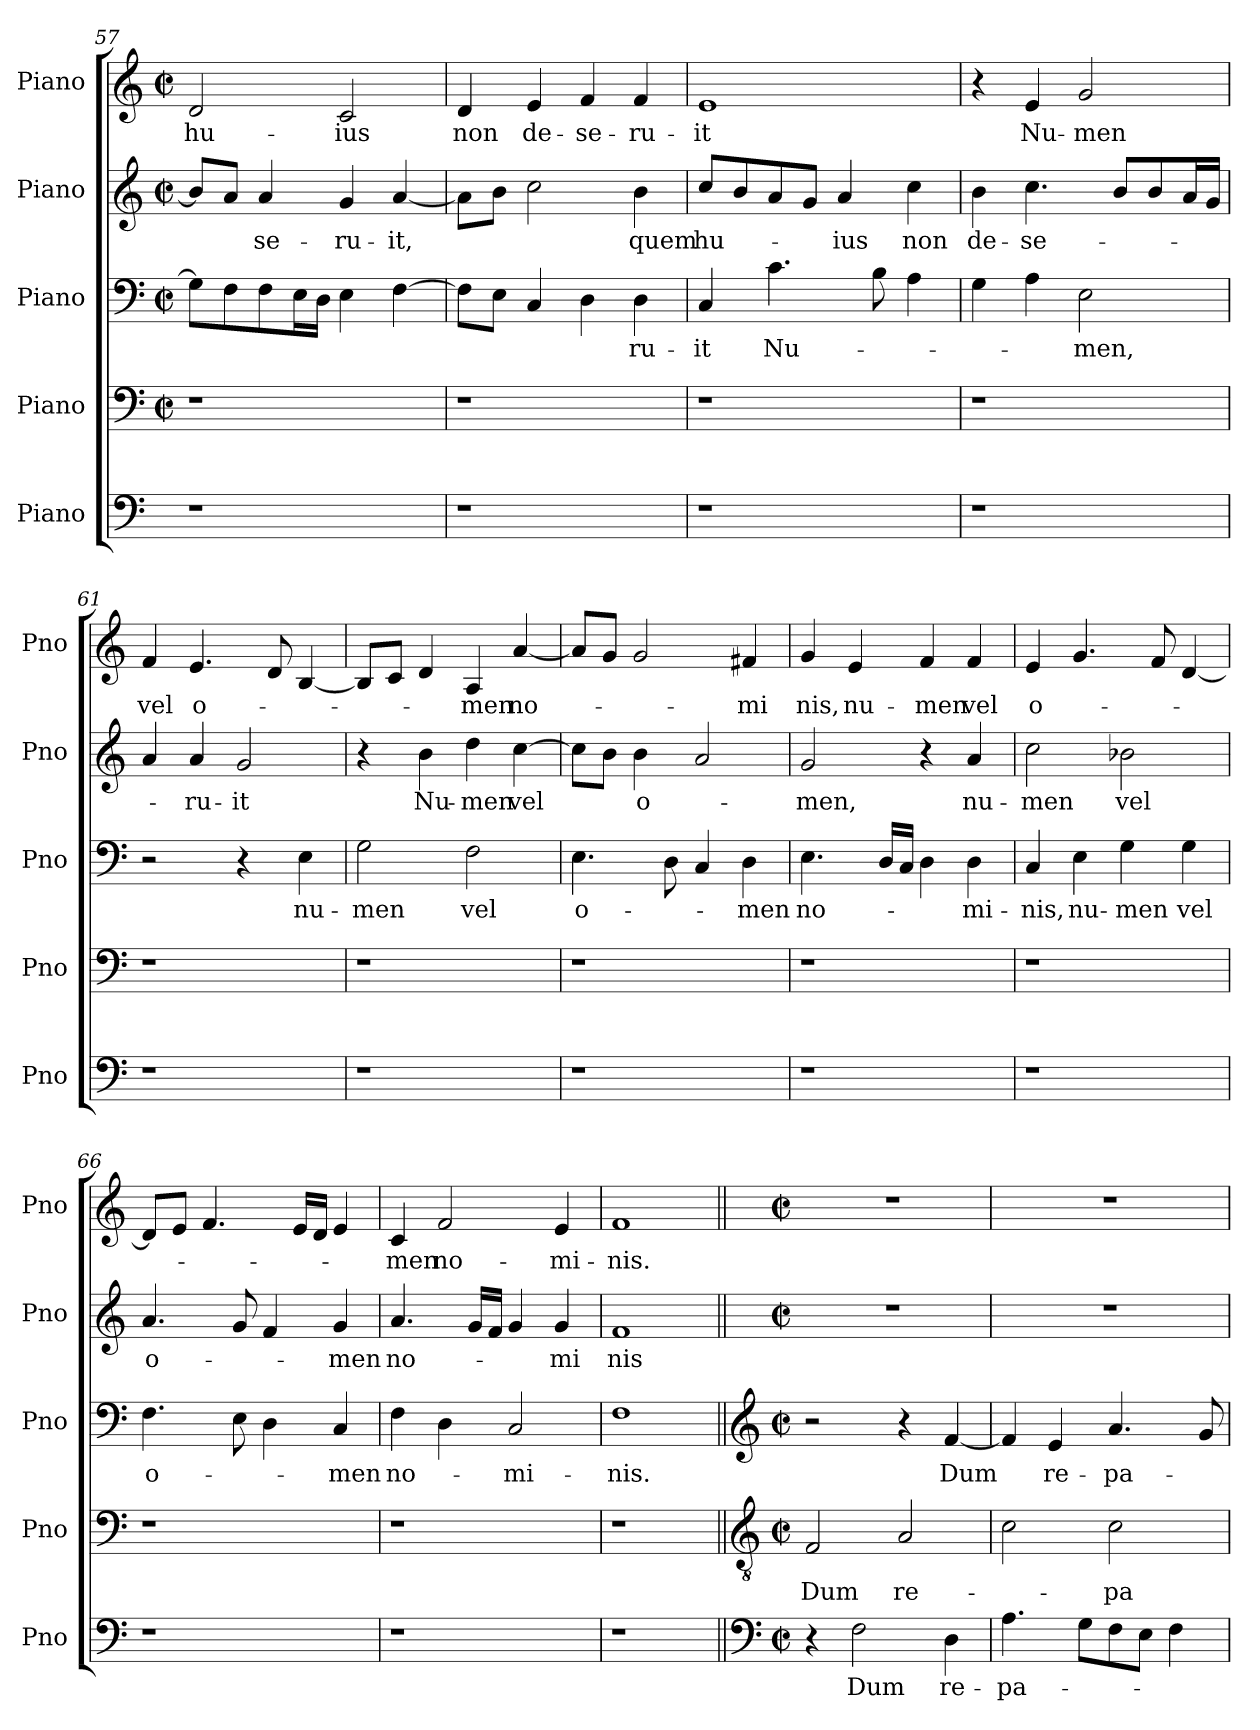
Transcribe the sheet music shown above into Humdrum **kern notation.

**kern	**text	**kern	**text	**kern	**text	**kern	**text	**kern	**text
*part5	*part5	*part4	*part4	*part3	*part3	*part2	*part2	*part1	*part1
*staff5	*staff5	*staff4	*staff4	*staff3	*staff3	*staff2	*staff2	*staff1	*staff1
*I"Piano	*	*I"Piano	*	*I"Piano	*	*I"Piano	*	*I"Piano	*
*I'Pno	*	*I'Pno	*	*I'Pno	*	*I'Pno	*	*I'Pno	*
*clefF4	*	*clefF4	*	*clefF4	*	*clefG2	*	*clefG2	*
*k[]	*	*k[]	*	*k[]	*	*k[]	*	*k[]	*
*	*	*M2/2	*	*M2/2	*	*M2/2	*	*M2/2	*
*	*	*met(c|)	*	*met(c|)	*	*met(c|)	*	*met(c|)	*
=57	=57	=57	=57	=57	=57	=57	=57	=57	=57
!	!	!	!	!	!	!	!	!	!LO:LY:b
1r	.	1r	.	8G\L]	.	8b-/L]	.	2d/	hu-
.	.	.	.	8F\	.	8a/J	.	.	.
!	!	!	!	!	!	!	!LO:LY:b	!	!
.	.	.	.	8F\	.	4a/	-se-	.	.
.	.	.	.	16E\L	.	.	.	.	.
.	.	.	.	16D\JJ	.	.	.	.	.
!	!	!	!	!	!	!	!LO:LY:b	!	!LO:LY:b
.	.	.	.	4E\	.	4g/	-ru-	2c/	-ius
!	!	!	!	!	!	!	!LO:LY:b	!	!
.	.	.	.	[4F\	.	[4a/	-it,	.	.
=58	=58	=58	=58	=58	=58	=58	=58	=58	=58
!	!	!	!	!	!	!	!	!	!LO:LY:b
1r	.	1r	.	8F\L]	.	8a\L]	.	4d/	non
.	.	.	.	8E\J	.	8b\J	.	.	.
!	!	!	!	!	!	!	!	!	!LO:LY:b
.	.	.	.	4C/	.	2cc\	.	4e/	de-
!	!	!	!	!	!	!	!	!	!LO:LY:b
.	.	.	.	4D\	.	.	.	4f/	-se-
!	!	!	!	!	!LO:LY:b	!	!LO:LY:b	!	!LO:LY:b
.	.	.	.	4D\	-ru-	4b\	quem	4f/	-ru-
=59	=59	=59	=59	=59	=59	=59	=59	=59	=59
!	!	!	!	!	!LO:LY:b	!	!LO:LY:b	!	!LO:LY:b
1r	.	1r	.	4C/	-it	8cc/L	hu-	1e	-it
.	.	.	.	.	.	8b/	.	.	.
!	!	!	!	!	!LO:LY:b	!	!	!	!
.	.	.	.	4.c\	Nu-	8a/	.	.	.
.	.	.	.	.	.	8g/J	.	.	.
!	!	!	!	!	!	!	!LO:LY:b	!	!
.	.	.	.	.	.	4a/	-ius	.	.
.	.	.	.	8B\	.	.	.	.	.
!	!	!	!	!	!	!	!LO:LY:b	!	!
.	.	.	.	4A\	.	4cc\	non	.	.
=60	=60	=60	=60	=60	=60	=60	=60	=60	=60
!	!	!	!	!	!	!	!LO:LY:b	!	!
1r	.	1r	.	4G\	.	4b\	de-	4r	.
!	!	!	!	!	!	!	!LO:LY:b	!	!LO:LY:b
.	.	.	.	4A\	.	4.cc\	-se-	4e/	Nu-
!	!	!	!	!	!LO:LY:b	!	!	!	!LO:LY:b
.	.	.	.	2E\	-men,	.	.	2g/	-men
.	.	.	.	.	.	8b/L	.	.	.
.	.	.	.	.	.	8b/	.	.	.
.	.	.	.	.	.	16a/L	.	.	.
.	.	.	.	.	.	16g/JJ	.	.	.
!!LO:LB:g=z
=61	=61	=61	=61	=61	=61	=61	=61	=61	=61
!	!	!	!	!	!	!	!	!	!LO:LY:b
1r	.	1r	.	2r	.	4a/	.	4f/	vel
!	!	!	!	!	!	!	!LO:LY:b	!	!LO:LY:b
.	.	.	.	.	.	4a/	-ru-	4.e/	o-
!	!	!	!	!	!	!	!LO:LY:b	!	!
.	.	.	.	4r	.	2g/	-it	.	.
.	.	.	.	.	.	.	.	8d/	.
!	!	!	!	!	!LO:LY:b	!	!	!	!
.	.	.	.	4E\	nu-	.	.	[4B/	.
=62	=62	=62	=62	=62	=62	=62	=62	=62	=62
!	!	!	!	!	!LO:LY:b	!	!	!	!
1r	.	1r	.	2G\	-men	4r	.	8B/L]	.
.	.	.	.	.	.	.	.	8c/J	.
!	!	!	!	!	!	!	!LO:LY:b	!	!
.	.	.	.	.	.	4b\	Nu-	4d/	.
!	!	!	!	!	!LO:LY:b	!	!LO:LY:b	!	!LO:LY:b
.	.	.	.	2F\	vel	4dd\	-men	4A/	-men
!	!	!	!	!	!	!	!LO:LY:b	!	!LO:LY:b
.	.	.	.	.	.	[4cc\	vel	[4a/	no-
=63	=63	=63	=63	=63	=63	=63	=63	=63	=63
!	!	!	!	!	!LO:LY:b	!	!	!	!
1r	.	1r	.	4.E\	o-	8cc\L]	.	8a/L]	.
.	.	.	.	.	.	8b\J	.	8g/J	.
!	!	!	!	!	!	!	!LO:LY:b	!	!
.	.	.	.	.	.	4b\	o-	2g/	.
.	.	.	.	8D\	.	.	.	.	.
.	.	.	.	4C/	.	2a/	.	.	.
!	!	!	!	!	!LO:LY:b	!	!	!	!LO:LY:b
.	.	.	.	4D\	-men	.	.	4f#X/	-mi
=64	=64	=64	=64	=64	=64	=64	=64	=64	=64
!	!	!	!	!	!LO:LY:b	!	!LO:LY:b	!	!LO:LY:b
1r	.	1r	.	4.E\	no-	2g/	-men,	4g/	nis,
!	!	!	!	!	!	!	!	!	!LO:LY:b
.	.	.	.	.	.	.	.	4e/	nu-
.	.	.	.	16D/LL	.	.	.	.	.
.	.	.	.	16C/JJ	.	.	.	.	.
!	!	!	!	!	!	!	!	!	!LO:LY:b
.	.	.	.	4D\	.	4r	.	4f/	-men
!	!	!	!	!	!LO:LY:b	!	!LO:LY:b	!	!LO:LY:b
.	.	.	.	4D\	-mi-	4a/	nu-	4f/	vel
=65	=65	=65	=65	=65	=65	=65	=65	=65	=65
!	!	!	!	!	!LO:LY:b	!	!LO:LY:b	!	!LO:LY:b
1r	.	1r	.	4C/	-nis,	2cc\	-men	4e/	o-
!	!	!	!	!	!LO:LY:b	!	!	!	!
.	.	.	.	4E\	nu-	.	.	4.g/	.
!	!	!	!	!	!LO:LY:b	!	!LO:LY:b	!	!
.	.	.	.	4G\	-men	2b-X\	vel	.	.
.	.	.	.	.	.	.	.	8f/	.
!	!	!	!	!	!LO:LY:b	!	!	!	!
.	.	.	.	4G\	vel	.	.	[4d/	.
=66	=66	=66	=66	=66	=66	=66	=66	=66	=66
!	!	!	!	!	!LO:LY:b	!	!LO:LY:b	!	!
1r	.	1r	.	4.F\	o-	4.a/	o-	8d/L]	.
.	.	.	.	.	.	.	.	8e/J	.
.	.	.	.	.	.	.	.	4.f/	.
.	.	.	.	8E\	.	8g/	.	.	.
.	.	.	.	4D\	.	4f/	.	.	.
.	.	.	.	.	.	.	.	16e/LL	.
.	.	.	.	.	.	.	.	16d/JJ	.
!	!	!	!	!	!LO:LY:b	!	!LO:LY:b	!	!
.	.	.	.	4C/	-men	4g/	-men	4e/	.
!!LO:PB:g=z
=67	=67	=67	=67	=67	=67	=67	=67	=67	=67
!	!	!	!	!	!LO:LY:b	!	!LO:LY:b	!	!LO:LY:b
1r	.	1r	.	4F\	no-	4.a/	no-	4c/	-men
!	!	!	!	!	!	!	!	!	!LO:LY:b
.	.	.	.	4D\	.	.	.	2f/	no-
.	.	.	.	.	.	16g/LL	.	.	.
.	.	.	.	.	.	16f/JJ	.	.	.
!	!	!	!	!	!LO:LY:b	!	!	!	!
.	.	.	.	2C/	-mi-	4g/	.	.	.
!	!	!	!	!	!	!	!LO:LY:b	!	!LO:LY:b
.	.	.	.	.	.	4g/	-mi	4e/	-mi-
=68	=68	=68	=68	=68	=68	=68	=68	=68	=68
!	!	!	!	!	!LO:LY:b	!	!LO:LY:b	!	!LO:LY:b
1r	.	1r	.	1F	-nis.	1f	nis	1f	-nis.
=69||	=69||	=69||	=69||	=69||	=69||	=69||	=69||	=69||	=69||
*clefF4	*	*clefGv2	*	*clefG2	*	*	*	*	*
*M2/2	*	*M2/2	*	*M2/2	*	*M2/2	*	*M2/2	*
*met(c|)	*	*met(c|)	*	*met(c|)	*	*met(c|)	*	*met(c|)	*
!	!	!	!LO:LY:b	!	!	!	!	!	!
4r	.	2F/	Dum	2r	.	1r	.	1r	.
!	!LO:LY:b	!	!	!	!	!	!	!	!
2F\	Dum	.	.	.	.	.	.	.	.
!	!	!	!LO:LY:b	!	!	!	!	!	!
.	.	2A/	re-	4r	.	.	.	.	.
!	!LO:LY:b	!	!	!	!LO:LY:b	!	!	!	!
4D\	re-	.	.	[4f/	Dum	.	.	.	.
=70	=70	=70	=70	=70	=70	=70	=70	=70	=70
!	!LO:LY:b	!	!	!	!	!	!	!	!
4.A\	-pa-	2c\	.	4f/]	.	1r	.	1r	.
!	!	!	!	!	!LO:LY:b	!	!	!	!
.	.	.	.	4e/	re-	.	.	.	.
8G\L	.	.	.	.	.	.	.	.	.
!	!	!	!LO:LY:b	!	!LO:LY:b	!	!	!	!
8F\	.	2c\	-pa-	4.a/	-pa-	.	.	.	.
8E\J	.	.	.	.	.	.	.	.	.
4F\	.	.	.	.	.	.	.	.	.
.	.	.	.	8g/	.	.	.	.	.
=	=	=	=	=	=	=	=	=	=
*-	*-	*-	*-	*-	*-	*-	*-	*-	*-
